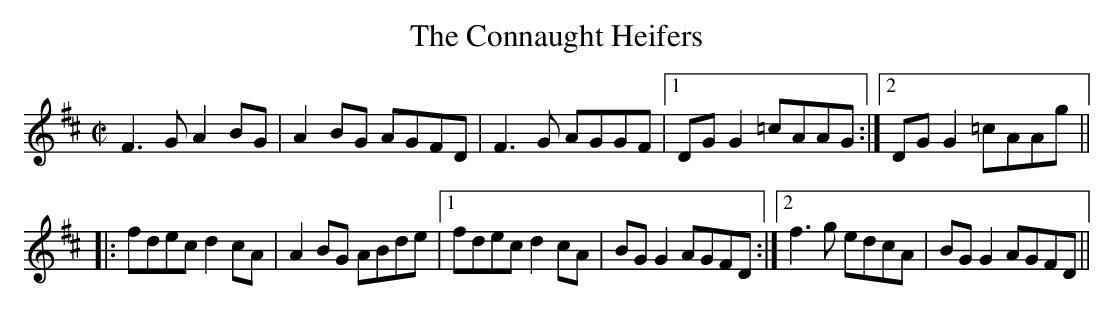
X:1
T:Connaught Heifers, The
M:C|
K:D
F3G A2BG|A2BG AGFD|F3G AGGF|1 DGG2 =cAAG:|2 DGG2 =cAAg||
|:fdec d2cA|A2BG ABde|1 fdec d2cA|BGG2 AGFD:|2 f3g edcA|BGG2 AGFD||
